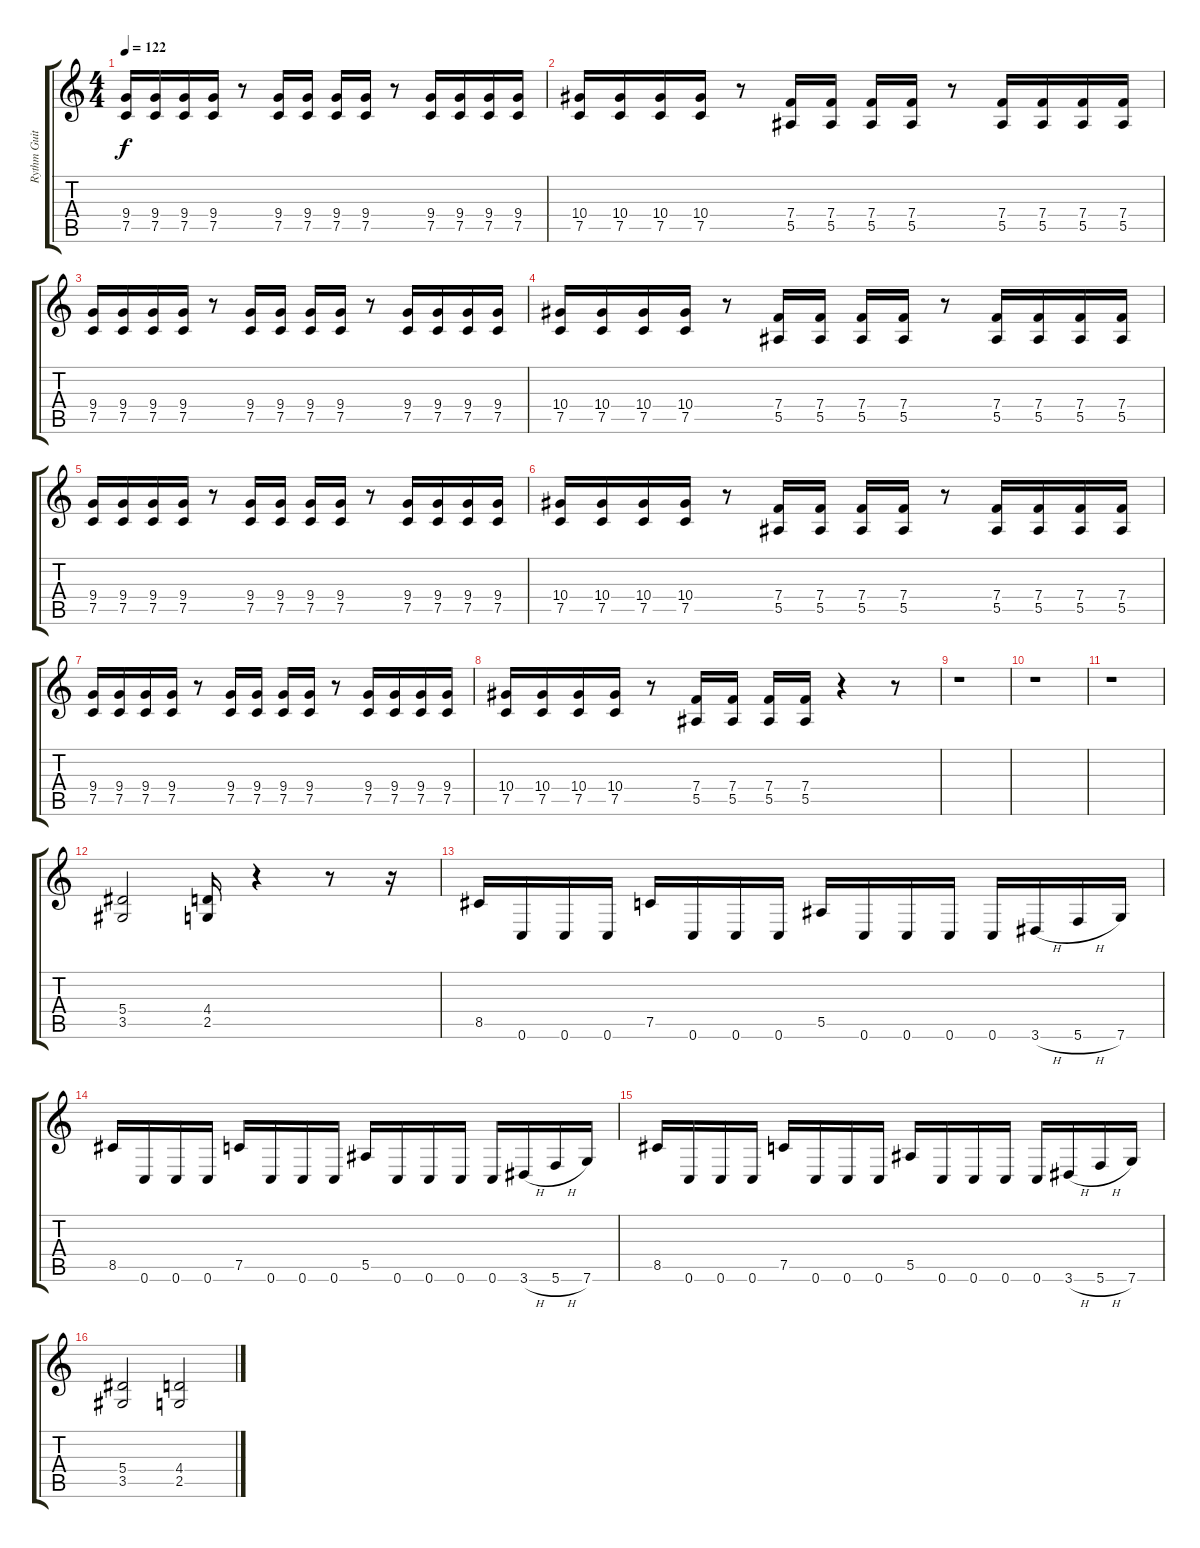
\track ("Rythm Guitar (Left)" "Rythm Guit") {instrument distortionguitar}
\staff {score tabs}
\tuning (C4 G3 Eb3 Bb2 F2 C2) {hide}
\ts (4 4)
\tempo 122
\clef g2
\ks c
(9.4 7.5).16{dy f} (9.4 7.5).16 (9.4 7.5).16 (9.4 7.5).16 r.8 (9.4 7.5).16 (9.4 7.5).16 (9.4 7.5).16 (9.4 7.5).16 r.8 (9.4 7.5).16 (9.4 7.5).16 (9.4 7.5).16 (9.4 7.5).16 |
(10.4 7.5).16 (10.4 7.5).16 (10.4 7.5).16 (10.4 7.5).16 r.8 (7.4 5.5).16 (7.4 5.5).16 (7.4 5.5).16 (7.4 5.5).16 r.8 (7.4 5.5).16 (7.4 5.5).16 (7.4 5.5).16 (7.4 5.5).16 |
(9.4 7.5).16 (9.4 7.5).16 (9.4 7.5).16 (9.4 7.5).16 r.8 (9.4 7.5).16 (9.4 7.5).16 (9.4 7.5).16 (9.4 7.5).16 r.8 (9.4 7.5).16 (9.4 7.5).16 (9.4 7.5).16 (9.4 7.5).16 |
(10.4 7.5).16 (10.4 7.5).16 (10.4 7.5).16 (10.4 7.5).16 r.8 (7.4 5.5).16 (7.4 5.5).16 (7.4 5.5).16 (7.4 5.5).16 r.8 (7.4 5.5).16 (7.4 5.5).16 (7.4 5.5).16 (7.4 5.5).16 |
(9.4 7.5).16 (9.4 7.5).16 (9.4 7.5).16 (9.4 7.5).16 r.8 (9.4 7.5).16 (9.4 7.5).16 (9.4 7.5).16 (9.4 7.5).16 r.8 (9.4 7.5).16 (9.4 7.5).16 (9.4 7.5).16 (9.4 7.5).16 |
(10.4 7.5).16 (10.4 7.5).16 (10.4 7.5).16 (10.4 7.5).16 r.8 (7.4 5.5).16 (7.4 5.5).16 (7.4 5.5).16 (7.4 5.5).16 r.8 (7.4 5.5).16 (7.4 5.5).16 (7.4 5.5).16 (7.4 5.5).16 |
(9.4 7.5).16 (9.4 7.5).16 (9.4 7.5).16 (9.4 7.5).16 r.8 (9.4 7.5).16 (9.4 7.5).16 (9.4 7.5).16 (9.4 7.5).16 r.8 (9.4 7.5).16 (9.4 7.5).16 (9.4 7.5).16 (9.4 7.5).16 |
(10.4 7.5).16 (10.4 7.5).16 (10.4 7.5).16 (10.4 7.5).16 r.8 (7.4 5.5).16 (7.4 5.5).16 (7.4 5.5).16 (7.4 5.5).16 r.4 r.8 |
r.1 |
r.1 |
r.1 |
(5.4 3.5).2 (4.4 2.5).16 r.4 r.8 r.16 |
8.5.16 0.6.16 0.6.16 0.6.16 7.5.16 0.6.16 0.6.16 0.6.16 5.5.16 0.6.16 0.6.16 0.6.16 0.6.16 3.6{h}.16 5.6{h}.16 7.6.16 |
8.5.16 0.6.16 0.6.16 0.6.16 7.5.16 0.6.16 0.6.16 0.6.16 5.5.16 0.6.16 0.6.16 0.6.16 0.6.16 3.6{h}.16 5.6{h}.16 7.6.16 |
8.5.16 0.6.16 0.6.16 0.6.16 7.5.16 0.6.16 0.6.16 0.6.16 5.5.16 0.6.16 0.6.16 0.6.16 0.6.16 3.6{h}.16 5.6{h}.16 7.6.16 |
(5.4 3.5).2 (4.4 2.5).2
